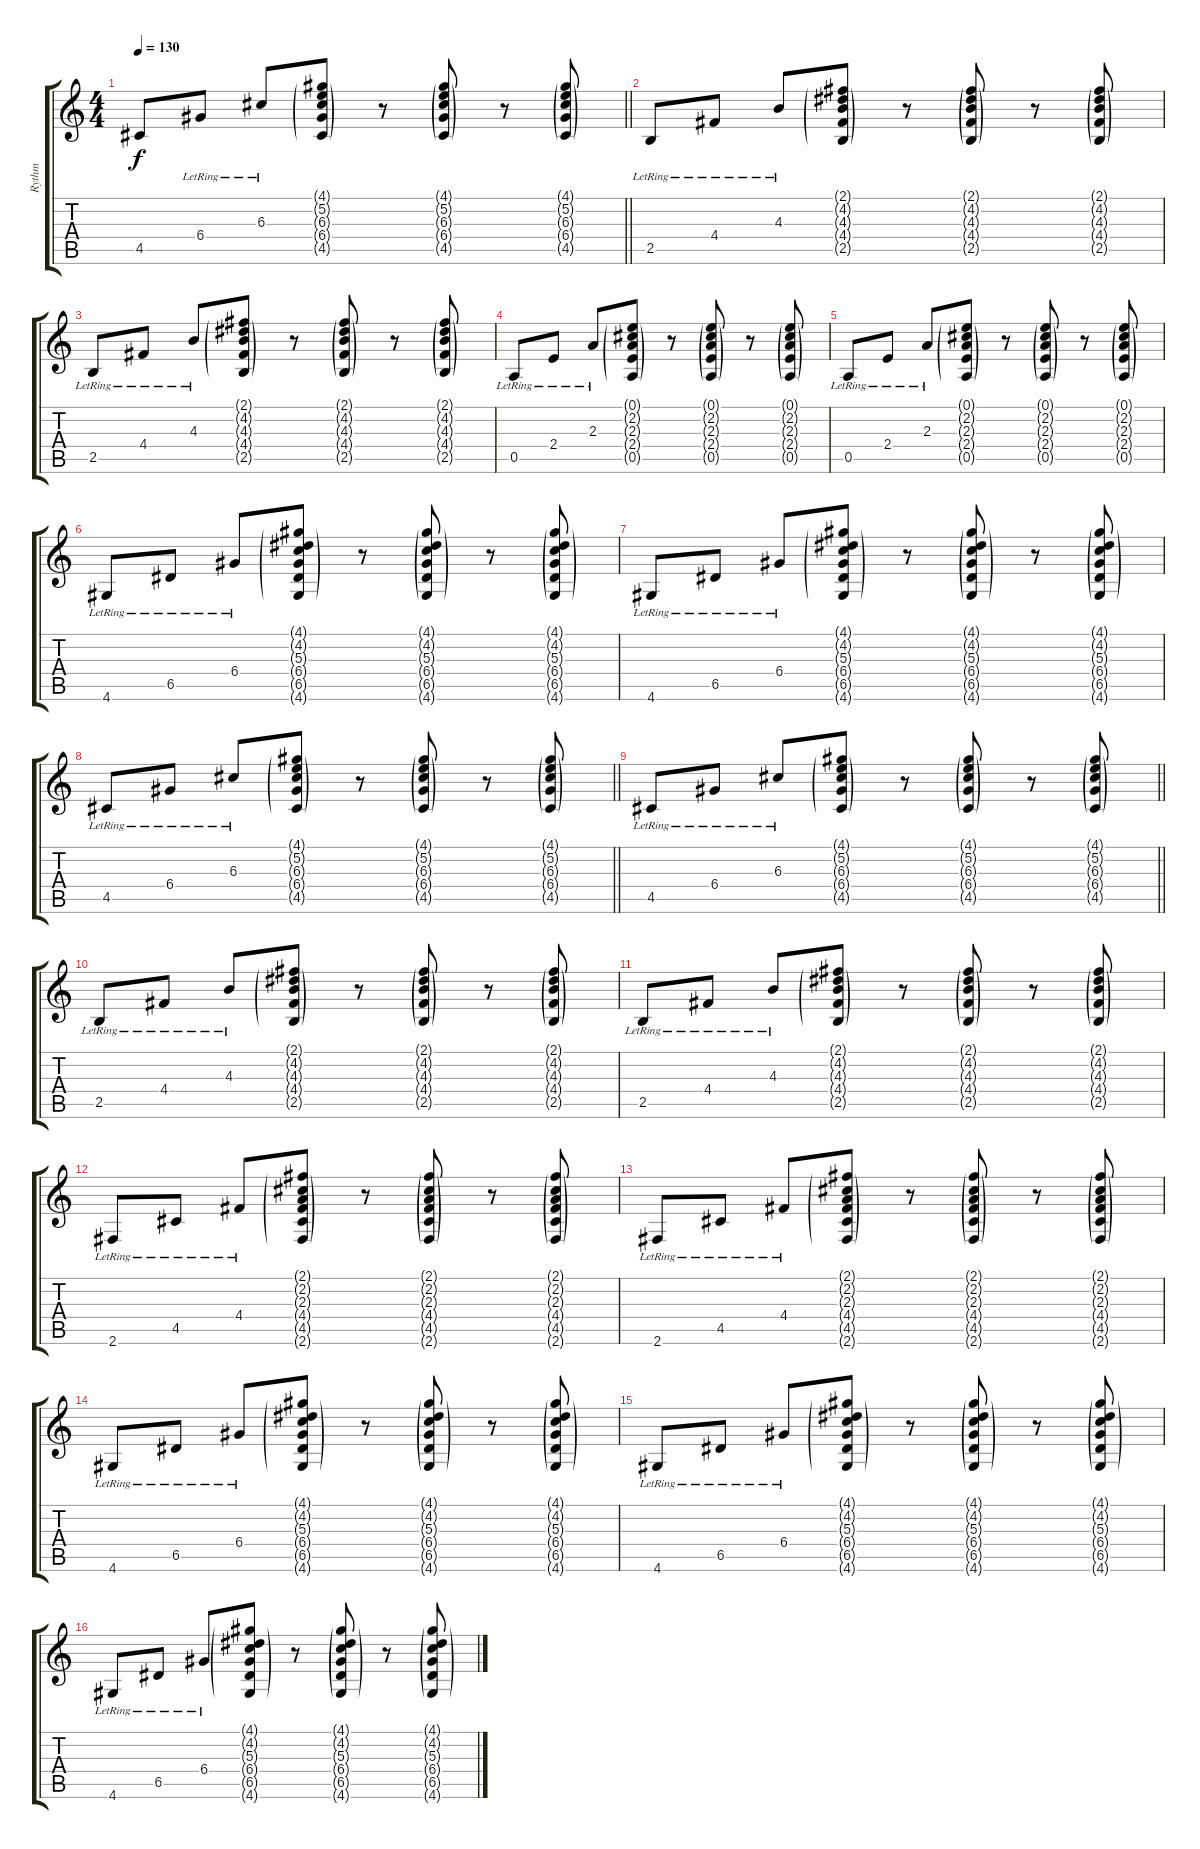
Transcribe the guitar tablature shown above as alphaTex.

\track ("Rythm" "Rythm") {instrument electricguitarclean}
\staff {score tabs}
\tuning (E4 B3 G3 D3 A2 E2) {hide}
\ts (4 4)
\tempo 130
\clef g2
\barLineRight lightlight
\ks c
4.5.8{dy f} 6.4{lr}.8 6.3{lr}.8 (4.1{g} 5.2{g} 6.3{g} 6.4{g} 4.5{g}).8 r.8 (4.1{g} 5.2{g} 6.3{g} 6.4{g} 4.5{g}).8 r.8 (4.1{g} 5.2{g} 6.3{g} 6.4{g} 4.5{g}).8 |
2.5{lr}.8 4.4{lr}.8 4.3{lr}.8 (2.1{g} 4.2{g} 4.3{g} 4.4{g} 2.5{g}).8 r.8 (2.1{g} 4.2{g} 4.3{g} 4.4{g} 2.5{g}).8 r.8 (2.1{g} 4.2{g} 4.3{g} 4.4{g} 2.5{g}).8 |
2.5{lr}.8 4.4{lr}.8 4.3{lr}.8 (2.1{g} 4.2{g} 4.3{g} 4.4{g} 2.5{g}).8 r.8 (2.1{g} 4.2{g} 4.3{g} 4.4{g} 2.5{g}).8 r.8 (2.1{g} 4.2{g} 4.3{g} 4.4{g} 2.5{g}).8 |
0.5{lr}.8 2.4{lr}.8 2.3{lr}.8 (0.1{g} 2.2{g} 2.3{g} 2.4{g} 0.5{g}).8 r.8 (0.1{g} 2.2{g} 2.3{g} 2.4{g} 0.5{g}).8 r.8 (0.1{g} 2.2{g} 2.3{g} 2.4{g} 0.5{g}).8 |
0.5{lr}.8 2.4{lr}.8 2.3{lr}.8 (0.1{g} 2.2{g} 2.3{g} 2.4{g} 0.5{g}).8 r.8 (0.1{g} 2.2{g} 2.3{g} 2.4{g} 0.5{g}).8 r.8 (0.1{g} 2.2{g} 2.3{g} 2.4{g} 0.5{g}).8 |
4.6{lr}.8 6.5{lr}.8 6.4{lr}.8 (4.1{g} 4.2{g} 5.3{g} 6.4{g} 6.5{g} 4.6{g}).8 r.8 (4.1{g} 4.2{g} 5.3{g} 6.4{g} 6.5{g} 4.6{g}).8 r.8 (4.1{g} 4.2{g} 5.3{g} 6.4{g} 6.5{g} 4.6{g}).8 |
4.6{lr}.8 6.5{lr}.8 6.4{lr}.8 (4.1{g} 4.2{g} 5.3{g} 6.4{g} 6.5{g} 4.6{g}).8 r.8 (4.1{g} 4.2{g} 5.3{g} 6.4{g} 6.5{g} 4.6{g}).8 r.8 (4.1{g} 4.2{g} 5.3{g} 6.4{g} 6.5{g} 4.6{g}).8 |
\barLineRight lightlight
4.5{lr}.8 6.4{lr}.8 6.3{lr}.8 (4.1{g} 5.2{g} 6.3{g} 6.4{g} 4.5{g}).8 r.8 (4.1{g} 5.2{g} 6.3{g} 6.4{g} 4.5{g}).8 r.8 (4.1{g} 5.2{g} 6.3{g} 6.4{g} 4.5{g}).8 |
\barLineRight lightlight
4.5{lr}.8 6.4{lr}.8 6.3{lr}.8 (4.1{g} 5.2{g} 6.3{g} 6.4{g} 4.5{g}).8 r.8 (4.1{g} 5.2{g} 6.3{g} 6.4{g} 4.5{g}).8 r.8 (4.1{g} 5.2{g} 6.3{g} 6.4{g} 4.5{g}).8 |
2.5{lr}.8 4.4{lr}.8 4.3{lr}.8 (2.1{g} 4.2{g} 4.3{g} 4.4{g} 2.5{g}).8 r.8 (2.1{g} 4.2{g} 4.3{g} 4.4{g} 2.5{g}).8 r.8 (2.1{g} 4.2{g} 4.3{g} 4.4{g} 2.5{g}).8 |
2.5{lr}.8 4.4{lr}.8 4.3{lr}.8 (2.1{g} 4.2{g} 4.3{g} 4.4{g} 2.5{g}).8 r.8 (2.1{g} 4.2{g} 4.3{g} 4.4{g} 2.5{g}).8 r.8 (2.1{g} 4.2{g} 4.3{g} 4.4{g} 2.5{g}).8 |
2.6{lr}.8 4.5{lr}.8 4.4{lr}.8 (2.1{g} 2.2{g} 2.3{g} 4.4{g} 4.5{g} 2.6{g}).8 r.8 (2.1{g} 2.2{g} 2.3{g} 4.4{g} 4.5{g} 2.6{g}).8 r.8 (2.1{g} 2.2{g} 2.3{g} 4.4{g} 4.5{g} 2.6{g}).8 |
2.6{lr}.8 4.5{lr}.8 4.4{lr}.8 (2.1{g} 2.2{g} 2.3{g} 4.4{g} 4.5{g} 2.6{g}).8 r.8 (2.1{g} 2.2{g} 2.3{g} 4.4{g} 4.5{g} 2.6{g}).8 r.8 (2.1{g} 2.2{g} 2.3{g} 4.4{g} 4.5{g} 2.6{g}).8 |
4.6{lr}.8 6.5{lr}.8 6.4{lr}.8 (4.1{g} 4.2{g} 5.3{g} 6.4{g} 6.5{g} 4.6{g}).8 r.8 (4.1{g} 4.2{g} 5.3{g} 6.4{g} 6.5{g} 4.6{g}).8 r.8 (4.1{g} 4.2{g} 5.3{g} 6.4{g} 6.5{g} 4.6{g}).8 |
4.6{lr}.8 6.5{lr}.8 6.4{lr}.8 (4.1{g} 4.2{g} 5.3{g} 6.4{g} 6.5{g} 4.6{g}).8 r.8 (4.1{g} 4.2{g} 5.3{g} 6.4{g} 6.5{g} 4.6{g}).8 r.8 (4.1{g} 4.2{g} 5.3{g} 6.4{g} 6.5{g} 4.6{g}).8 |
4.6{lr}.8 6.5{lr}.8 6.4{lr}.8 (4.1{g} 4.2{g} 5.3{g} 6.4{g} 6.5{g} 4.6{g}).8 r.8 (4.1{g} 4.2{g} 5.3{g} 6.4{g} 6.5{g} 4.6{g}).8 r.8 (4.1{g} 4.2{g} 5.3{g} 6.4{g} 6.5{g} 4.6{g}).8
